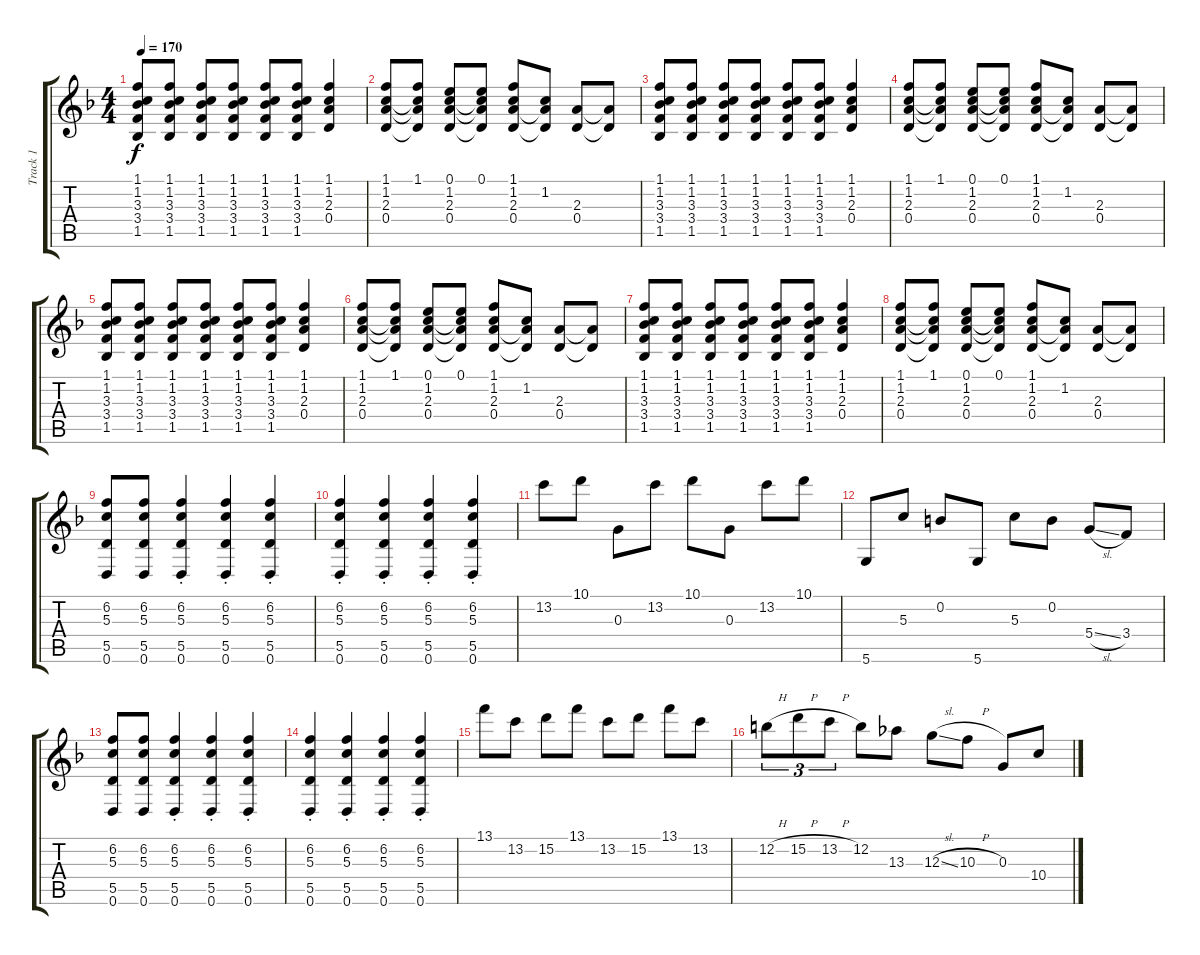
\track ("Track 1" "Track 1") {instrument distortionguitar}
\staff {score tabs}
\tuning (E4 B3 G3 D3 A2 D2) {hide}
\ts (4 4)
\tempo 170
\clef g2
\ks f
(1.1 1.2 3.3 3.4 1.5).8{dy f} (1.1 1.2 3.3 3.4 1.5).8 (1.1 1.2 3.3 3.4 1.5).8 (1.1 1.2 3.3 3.4 1.5).8 (1.1 1.2 3.3 3.4 1.5).8 (1.1 1.2 3.3 3.4 1.5).8 (1.1 1.2 2.3 0.4).4 |
(1.1 1.2 2.3 0.4).8 (1.1 1.2{t} 2.3{t} 0.4{t}).8 (0.1 1.2 2.3 0.4).8 (0.1 1.2{t} 2.3{t} 0.4{t}).8 (1.1 1.2 2.3 0.4).8 (1.2 2.3{t} 0.4{t}).8 (2.3 0.4).8 (2.3{t} 0.4{t}).8 |
(1.1 1.2 3.3 3.4 1.5).8 (1.1 1.2 3.3 3.4 1.5).8 (1.1 1.2 3.3 3.4 1.5).8 (1.1 1.2 3.3 3.4 1.5).8 (1.1 1.2 3.3 3.4 1.5).8 (1.1 1.2 3.3 3.4 1.5).8 (1.1 1.2 2.3 0.4).4 |
(1.1 1.2 2.3 0.4).8 (1.1 1.2{t} 2.3{t} 0.4{t}).8 (0.1 1.2 2.3 0.4).8 (0.1 1.2{t} 2.3{t} 0.4{t}).8 (1.1 1.2 2.3 0.4).8 (1.2 2.3{t} 0.4{t}).8 (2.3 0.4).8 (2.3{t} 0.4{t}).8 |
(1.1 1.2 3.3 3.4 1.5).8 (1.1 1.2 3.3 3.4 1.5).8 (1.1 1.2 3.3 3.4 1.5).8 (1.1 1.2 3.3 3.4 1.5).8 (1.1 1.2 3.3 3.4 1.5).8 (1.1 1.2 3.3 3.4 1.5).8 (1.1 1.2 2.3 0.4).4 |
(1.1 1.2 2.3 0.4).8 (1.1 1.2{t} 2.3{t} 0.4{t}).8 (0.1 1.2 2.3 0.4).8 (0.1 1.2{t} 2.3{t} 0.4{t}).8 (1.1 1.2 2.3 0.4).8 (1.2 2.3{t} 0.4{t}).8 (2.3 0.4).8 (2.3{t} 0.4{t}).8 |
(1.1 1.2 3.3 3.4 1.5).8 (1.1 1.2 3.3 3.4 1.5).8 (1.1 1.2 3.3 3.4 1.5).8 (1.1 1.2 3.3 3.4 1.5).8 (1.1 1.2 3.3 3.4 1.5).8 (1.1 1.2 3.3 3.4 1.5).8 (1.1 1.2 2.3 0.4).4 |
(1.1 1.2 2.3 0.4).8 (1.1 1.2{t} 2.3{t} 0.4{t}).8 (0.1 1.2 2.3 0.4).8 (0.1 1.2{t} 2.3{t} 0.4{t}).8 (1.1 1.2 2.3 0.4).8 (1.2 2.3{t} 0.4{t}).8 (2.3 0.4).8 (2.3{t} 0.4{t}).8 |
(6.2 5.3 5.5 0.6).8 (6.2 5.3 5.5 0.6).8 (6.2{st} 5.3{st} 5.5{st} 0.6{st}).4 (6.2{st} 5.3{st} 5.5{st} 0.6{st}).4 (6.2{st} 5.3{st} 5.5{st} 0.6{st}).4 |
(6.2{st} 5.3{st} 5.5{st} 0.6{st}).4 (6.2{st} 5.3{st} 5.5{st} 0.6{st}).4 (6.2{st} 5.3{st} 5.5{st} 0.6{st}).4 (6.2{st} 5.3{st} 5.5{st} 0.6{st}).4 |
13.2.8 10.1.8 0.3.8 13.2.8 10.1.8 0.3.8 13.2.8 10.1.8 |
5.6.8 5.3.8 0.2.8 5.6.8 5.3.8 0.2.8 5.4{sl}.8 3.4.8 |
(6.2 5.3 5.5 0.6).8 (6.2 5.3 5.5 0.6).8 (6.2{st} 5.3{st} 5.5{st} 0.6{st}).4 (6.2{st} 5.3{st} 5.5{st} 0.6{st}).4 (6.2{st} 5.3{st} 5.5{st} 0.6{st}).4 |
(6.2{st} 5.3{st} 5.5{st} 0.6{st}).4 (6.2{st} 5.3{st} 5.5{st} 0.6{st}).4 (6.2{st} 5.3{st} 5.5{st} 0.6{st}).4 (6.2{st} 5.3{st} 5.5{st} 0.6{st}).4 |
13.1.8 13.2.8 15.2.8 13.1.8 13.2.8 15.2.8 13.1.8 13.2.8 |
12.2{h}.8{tu (3 2)} 15.2{h}.8{tu (3 2)} 13.2{h}.8{tu (3 2)} 12.2.8 13.3.8 12.3{sl}.8 10.3{h}.8 0.3.8 10.4.8
